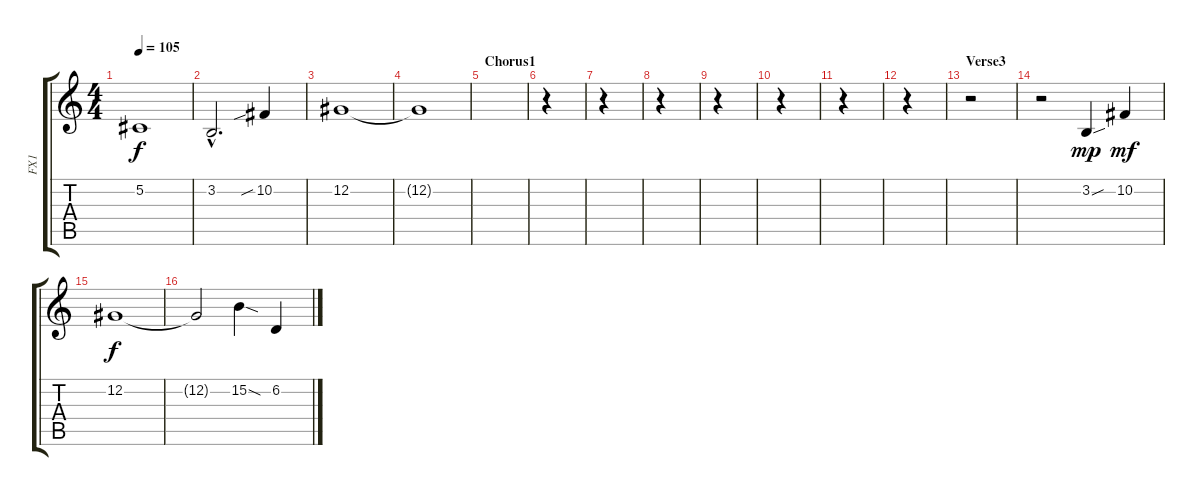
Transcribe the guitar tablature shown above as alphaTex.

\track ("FX1" "FX1") {instrument lead2sawtooth}
\staff {score tabs}
\tuning (Db4 Ab3 E3 B2 Gb2 Db2) {hide}
\ts (4 4)
\tempo 105
\clef g2
\ks c
5.2.1{dy f} |
3.2{hac}.2{d} 10.2{sib}.4 |
12.2.1 |
12.2{t}.1 |
\section ("" "Chorus1")
|
r.4 |
r.4 |
r.4 |
r.4 |
r.4 |
r.4 |
r.4 |
\section ("" "Verse3")
r.2 |
r.2 3.2{sou}.4{dy mp} 10.2.4{dy mf} |
12.2.1{dy f} |
12.2{t}.2 15.2{sod}.4 6.2.4
